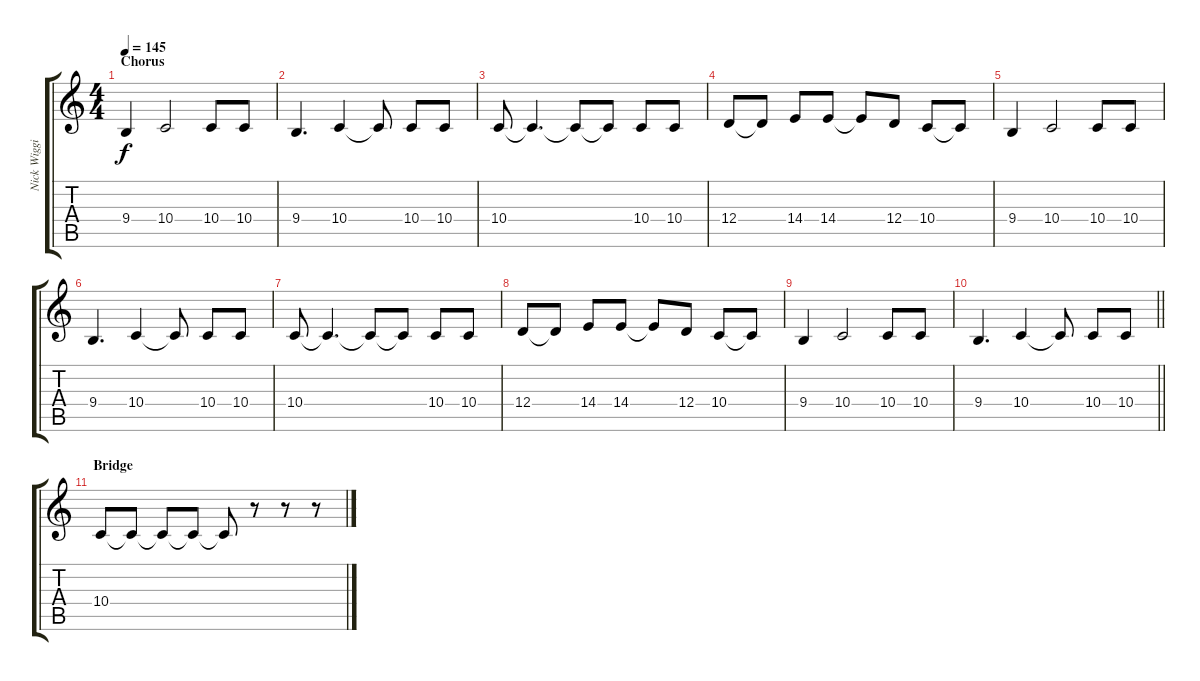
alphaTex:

\track ("Nick Wiggins (Backing Vocals)" "Nick Wiggi") {instrument violin}
\staff {score tabs}
\tuning (E4 B3 G3 D3 A2 E2) {hide}
\ts (4 4)
\section ("" "Chorus")
\tempo 145
\clef g2
\ks c
9.4.4{dy f} 10.4.2 10.4.8 10.4.8 |
9.4.4{d} 10.4.4 10.4{t}.8 10.4.8 10.4.8 |
10.4.8 10.4{t}.4{d} 10.4{t}.8 10.4{t}.8 10.4.8 10.4.8 |
12.4.8 12.4{t}.8 14.4.8 14.4.8 14.4{t}.8 12.4.8 10.4.8 10.4{t}.8 |
9.4.4 10.4.2 10.4.8 10.4.8 |
9.4.4{d} 10.4.4 10.4{t}.8 10.4.8 10.4.8 |
10.4.8 10.4{t}.4{d} 10.4{t}.8 10.4{t}.8 10.4.8 10.4.8 |
12.4.8 12.4{t}.8 14.4.8 14.4.8 14.4{t}.8 12.4.8 10.4.8 10.4{t}.8 |
9.4.4 10.4.2 10.4.8 10.4.8 |
\barLineRight lightlight
9.4.4{d} 10.4.4 10.4{t}.8 10.4.8 10.4.8 |
\section ("" "Bridge")
10.4.8 10.4{t}.8 10.4{t}.8 10.4{t}.8 10.4{t}.8 r.8 r.8 r.8
